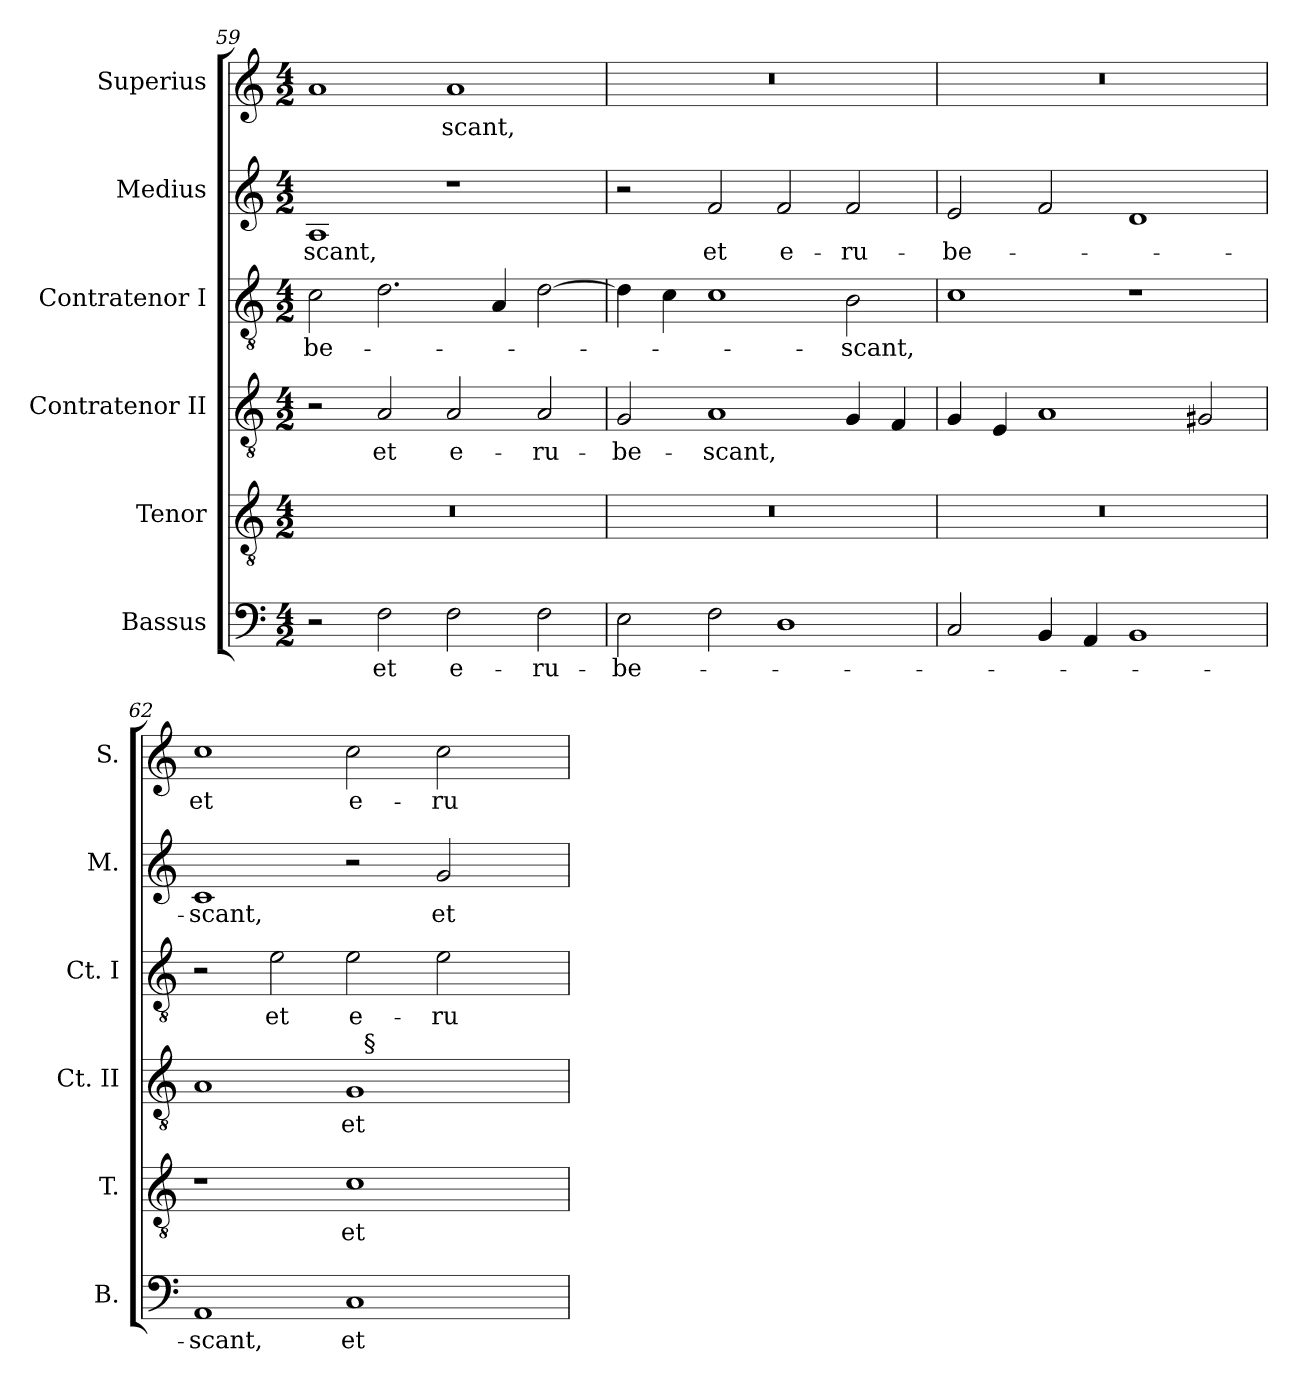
**kern	**text	**kern	**text	**kern	**text	**kern	**text	**kern	**text	**kern	**text
*part6	*part6	*part5	*part5	*part4	*part4	*part3	*part3	*part2	*part2	*part1	*part1
*staff6	*staff6	*staff5	*staff5	*staff4	*staff4	*staff3	*staff3	*staff2	*staff2	*staff1	*staff1
*I"Bassus	*	*I"Tenor	*	*I"Contratenor II	*	*I"Contratenor I	*	*I"Medius	*	*I"Superius	*
*I'B.	*	*I'T.	*	*I'Ct. II	*	*I'Ct. I	*	*I'M.	*	*I'S.	*
*clefF4	*	*clefGv2	*	*clefGv2	*	*clefGv2	*	*clefG2	*	*clefG2	*
*	*	*ITrd7c12	*	*ITrd7c12	*	*ITrd7c12	*	*	*	*	*
*k[]	*	*k[]	*	*k[]	*	*k[]	*	*k[]	*	*k[]	*
*C:	*	*C:	*	*C:	*	*C:	*	*C:	*	*C:	*
*M4/2	*	*M4/2	*	*M4/2	*	*M4/2	*	*M4/2	*	*M4/2	*
=59	=59	=59	=59	=59	=59	=59	=59	=59	=59	=59	=59
!	!	!LO:N:vis=1	!	!	!	!	!	!	!	!	!
!	!	!	!	!	!	!	!LO:LY:b:color=#000000	!	!	!	!
!	!	!	!	!	!	!	!	!	!LO:LY:b:color=#000000	!	!
2r	.	0r	.	2r	.	2Ci\	-be-	1Ai	-scant,	1ai	.
!	!LO:LY:b:color=#000000	!	!	!	!	!	!	!	!	!	!
!	!	!	!	!	!LO:LY:b:color=#000000	!	!	!	!	!	!
2Fi\	et	.	.	2AAi/	et	2.Di\	.	.	.	.	.
!	!LO:LY:b:color=#000000	!	!	!	!	!	!	!	!	!	!
!	!	!	!	!	!LO:LY:b:color=#000000	!	!	!	!	!	!
!	!	!	!	!	!	!	!	!	!	!	!LO:LY:b:color=#000000
2Fi\	e-	.	.	2AAi/	e-	.	.	1r	.	1ai	-scant,
.	.	.	.	.	.	4AAi/	.	.	.	.	.
!	!LO:LY:b:color=#000000	!	!	!	!	!	!	!	!	!	!
!	!	!	!	!	!LO:LY:b:color=#000000	!	!	!	!	!	!
2Fi\	-ru-	.	.	2AAi/	-ru-	[>2Di\	.	.	.	.	.
!!LO:PB:g=z
=60	=60	=60	=60	=60	=60	=60	=60	=60	=60	=60	=60
!	!LO:LY:b:color=#000000	!LO:N:vis=1	!	!	!	!	!	!	!	!	!
!	!	!	!	!	!LO:LY:b:color=#000000	!	!	!	!	!LO:N:vis=1	!
2Ei\	-be-	0r	.	2GGi/	-be-	4Di\]	.	2r	.	0r	.
.	.	.	.	.	.	4Ci\	.	.	.	.	.
!	!	!	!	!	!LO:LY:b:color=#000000	!	!	!	!	!	!
!	!	!	!	!	!	!	!	!	!LO:LY:b:color=#000000	!	!
2Fi\	.	.	.	1AAi	-scant,	1Ci	.	2fi/	et	.	.
!	!	!	!	!	!	!	!	!	!LO:LY:b:color=#000000	!	!
1Di	.	.	.	.	.	.	.	2fi/	e-	.	.
!	!	!	!	!	!	!	!LO:LY:b:color=#000000	!	!	!	!
!	!	!	!	!	!	!	!	!	!LO:LY:b:color=#000000	!	!
.	.	.	.	4GGi/	.	2BBi\	-scant,	2fi/	-ru-	.	.
.	.	.	.	4FFi/	.	.	.	.	.	.	.
=61	=61	=61	=61	=61	=61	=61	=61	=61	=61	=61	=61
!	!	!LO:N:vis=1	!	!	!	!	!	!	!	!	!
!	!	!	!	!	!	!	!	!	!LO:LY:b:color=#000000	!LO:N:vis=1	!
2Ci/	.	0r	.	4GGi/	.	1Ci	.	2ei/	-be-	0r	.
.	.	.	.	4EEi/	.	.	.	.	.	.	.
4BBi/	.	.	.	1AAi	.	.	.	2fi/	.	.	.
4AAi/	.	.	.	.	.	.	.	.	.	.	.
1BBi	.	.	.	.	.	1r	.	1di	.	.	.
.	.	.	.	2GG#Xi/	.	.	.	.	.	.	.
=62	=62	=62	=62	=62	=62	=62	=62	=62	=62	=62	=62
!	!LO:LY:b:color=#000000	!	!	!	!	!	!	!	!	!	!
!	!	!	!	!	!	!	!	!	!LO:LY:b:color=#000000	!	!
!	!	!	!	!	!	!	!	!	!	!	!LO:LY:b:color=#000000
*	*	*	*	*^	*	*	*	*	*	*	*
1AAi	-scant,	1r	.	1AAi	1ryy	.	2r	.	1ci	-scant,	1cci	et
!	!	!	!	!	!	!	!	!LO:LY:b:color=#000000	!	!	!	!
.	.	.	.	.	.	.	2Ei\	et	.	.	.	.
!	!LO:LY:b:color=#000000	!	!	!	!	!	!	!	!	!	!	!
!	!	!	!LO:LY:b:color=#000000	!	!	!	!	!	!	!	!	!
!	!	!	!	!	!	!LO:LY:b:color=#000000	!	!	!	!	!	!
!	!	!	!	!	!	!	!	!LO:LY:b:color=#000000	!	!	!	!
!	!	!	!	!	!	!	!	!	!	!	!	!LO:LY:b:color=#000000
1Ci	et	1Ci	et	1GGi	32ryy	et	2Ei\	e-	2r	.	2cci\	e-
.	.	.	.	.	256ryy	.	.	.	.	.	.	.
!	!	!	!	!	!LO:TX:a:t=§	!	!	!	!	!	!	!
.	.	.	.	.	2ryy	.	.	.	.	.	.	.
!	!	!	!	!	!	!	!	!LO:LY:b:color=#000000	!	!	!	!
!	!	!	!	!	!	!	!	!	!	!LO:LY:b:color=#000000	!	!
!	!	!	!	!	!	!	!	!	!	!	!	!LO:LY:b:color=#000000
.	.	.	.	.	.	.	2Ei\	-ru-	2gi/	et	2cci\	-ru-
.	.	.	.	.	4ryy	.	.	.	.	.	.	.
.	.	.	.	.	8ryy	.	.	.	.	.	.	.
.	.	.	.	.	16ryy	.	.	.	.	.	.	.
.	.	.	.	.	64..ryy	.	.	.	.	.	.	.
*	*	*	*	*v	*v	*	*	*	*	*	*	*
=	=	=	=	=	=	=	=	=	=	=	=
*-	*-	*-	*-	*-	*-	*-	*-	*-	*-	*-	*-
